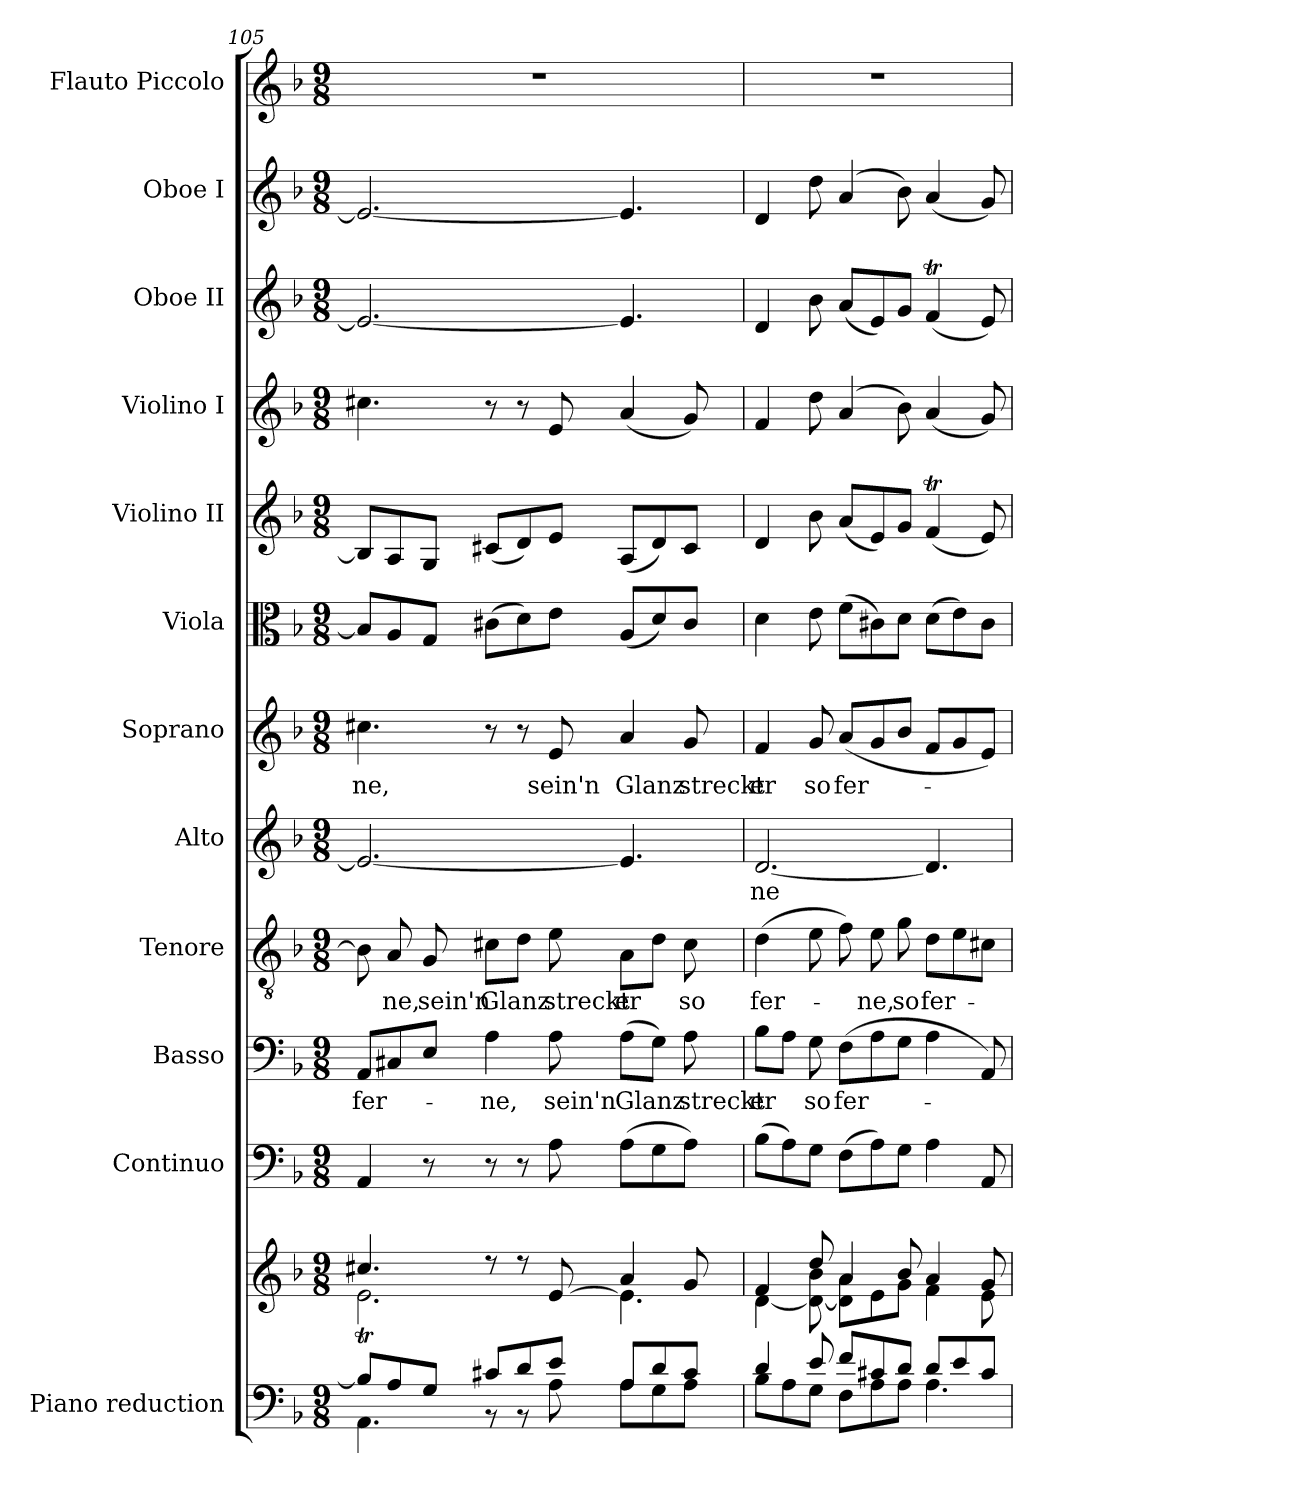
**kern	**kern	**kern	**kern	**text	**kern	**text	**kern	**text	**kern	**text	**kern	**kern	**kern	**kern	**kern	**kern
*part12	*part12	*part11	*part10	*part10	*part9	*part9	*part8	*part8	*part7	*part7	*part6	*part5	*part4	*part3	*part2	*part1
*staff13	*staff12	*staff11	*staff10	*staff10	*staff9	*staff9	*staff8	*staff8	*staff7	*staff7	*staff6	*staff5	*staff4	*staff3	*staff2	*staff1
*I"Piano reduction	*	*I"Continuo	*I"Basso	*	*I"Tenore	*	*I"Alto	*	*I"Soprano	*	*I"Viola	*I"Violino II	*I"Violino I	*I"Oboe II	*I"Oboe I	*I"Flauto Piccolo
*I'Pno	*	*	*	*	*	*	*	*	*	*	*	*	*	*I'Ob	*I'Ob	*I'Picc
*clefF4	*clefG2	*clefF4	*clefF4	*	*clefGv2	*	*clefG2	*	*clefG2	*	*clefC3	*clefG2	*clefG2	*clefG2	*clefG2	*clefG2
*	*	*	*	*	*	*	*	*	*	*	*	*	*	*	*	*ITrd-7c-12
*k[b-]	*k[b-]	*k[b-]	*k[b-]	*	*k[b-]	*	*k[b-]	*	*k[b-]	*	*k[b-]	*k[b-]	*k[b-]	*k[b-]	*k[b-]	*k[b-]
*M9/8	*M9/8	*M9/8	*M9/8	*	*M9/8	*	*M9/8	*	*M9/8	*	*M9/8	*M9/8	*M9/8	*M9/8	*M9/8	*M9/8
=105	=105	=105	=105	=105	=105	=105	=105	=105	=105	=105	=105	=105	=105	=105	=105	=105
*^	*^	*	*	*	*	*	*	*	*	*	*	*	*	*	*	*
!	!	!	!	!	!	!LO:LY:b	!	!	!	!	!	!LO:LY:b	!	!	!	!	!	!
8B-/L]	4.AA\	4.cc#X/	2.et\	4AA/	8AA/L	fer-	8B-\]	.	2.e/_	.	4.cc#X\	-ne,	8B-/L]	8B-/L]	4.cc#X\	2.e/_	2.e/_	8%9r
!	!	!	!	!	!	!	!	!LO:LY:b	!	!	!	!	!	!	!	!	!	!
8A/	.	.	.	.	8C#X/	.	8A/	-ne,	.	.	.	.	8A/	8A/	.	.	.	.
!	!	!	!	!	!	!	!	!LO:LY:b	!	!	!	!	!	!	!	!	!	!
8G/J	.	.	.	8r	8E/J	.	8G/	sein'n	.	.	.	.	8G/J	8G/J	.	.	.	.
!	!	!	!	!	!	!LO:LY:b	!	!LO:LY:b	!	!	!	!	!	!	!	!	!	!
8c#X/L	8r	8r	.	8r	4A\	-ne,	8c#X\L	Glanz	.	.	8r	.	(>8c#X\L	(<8c#X/L	8r	.	.	.
8d/	8r	8r	.	8r	.	.	8d\J	.	.	.	8r	.	8d\)	8d/)	8r	.	.	.
!	!	!	!	!	!	!LO:LY:b	!	!LO:LY:b	!	!	!	!LO:LY:b	!	!	!	!	!	!
8e/J	8A\	[8e/	.	8A\	8A\	sein'n	8e\	streckt	.	.	8e/	sein'n	8e\J	8e/J	8e/	.	.	.
!	!	!	!	!	!	!LO:LY:b	!	!LO:LY:b	!	!	!	!LO:LY:b	!	!	!	!	!	!
8A/L	8A\L	4a/	4.e\]	(>8A\L	(>8A\L	Glanz	8A\L	er	4.e/]	.	4a/	Glanz	(<8A/L	(<8A/L	(<4a/	4.e/]	4.e/]	.
8d/	8G\	.	.	8G\	8G\J)	.	8d\J	.	.	.	.	.	8d/)	8d/)	.	.	.	.
!	!	!	!	!	!	!LO:LY:b	!	!LO:LY:b	!	!	!	!LO:LY:b	!	!	!	!	!	!
8c#/J	8A\J	8g/	.	8A\J)	8A\	streckt	8c#\	so	.	.	8g/	streckt	8c#/J	8c#/J	8g/)	.	.	.
=106	=106	=106	=106	=106	=106	=106	=106	=106	=106	=106	=106	=106	=106	=106	=106	=106	=106	=106
!	!	!	!	!	!	!LO:LY:b	!	!LO:LY:b	!	!LO:LY:b	!	!LO:LY:b	!	!	!	!	!	!
4d/	8B-\L	4f/	[4d\	(>8B-\L	8B-\L	er	(>4d\	fer-	[2.d/	-ne	4f/	er	4d\	4d/	4f/	4d/	4d/	8%9r
.	8A\	.	.	8A\)	8A\J	.	.	.	.	.	.	.	.	.	.	.	.	.
!	!	!	!	!	!	!LO:LY:b	!	!	!	!	!	!LO:LY:b	!	!	!	!	!	!
8e/	8G\J	8dd/	8d\_ 8b-\	8G\J	8G\	so	8e\	.	.	.	8g/	so	8e\	8b-\	8dd\	8b-\	8dd\	.
!	!	!	!	!	!	!LO:LY:b	!	!	!	!	!	!LO:LY:b	!	!	!	!	!	!
8f/L	8F\L	4a/	8d\] 8a\L	(>8F\L	(>8F\L	fer-	8f\)	.	.	.	(<8a/L	fer-	(>8f\L	(<8a/L	(>4a/	(<8a/L	(>4a/	.
!	!	!	!	!	!	!	!	!LO:LY:b	!	!	!	!	!	!	!	!	!	!
8c#X/	8A\	.	8e\	8A\)	8A\	.	8e\	-ne,	.	.	8g/	.	8c#X\)	8e/)	.	8e/)	.	.
!	!	!	!	!	!	!	!	!LO:LY:b	!	!	!	!	!	!	!	!	!	!
8d/J	8A\J	8b-/	8g\J	8G\J	8G\J	.	8g\	so	.	.	8b-/J	.	8d\J	8g/J	8b-\)	8g/J	8b-\)	.
!	!	!	!	!	!	!	!	!LO:LY:b	!	!	!	!	!	!	!	!	!	!
8d/L	4.A\	4a/	4f\	4A\	4A\	.	8d\L	fer-	4.d/]	.	8f/L	.	(>8d\L	(<4fT/	(<4a/	(<4fT/	(<4a/	.
8e/	.	.	.	.	.	.	8e\	.	.	.	8g/	.	8e\)	.	.	.	.	.
8c#/J	.	8g/	8e\	8AA/	8AA/)	.	8c#X\J	.	.	.	8e/J)	.	8c#\J	8e/)	8g/)	8e/)	8g/)	.
*v	*v	*	*	*	*	*	*	*	*	*	*	*	*	*	*	*	*	*
*	*v	*v	*	*	*	*	*	*	*	*	*	*	*	*	*	*	*
=	=	=	=	=	=	=	=	=	=	=	=	=	=	=	=	=
*-	*-	*-	*-	*-	*-	*-	*-	*-	*-	*-	*-	*-	*-	*-	*-	*-
